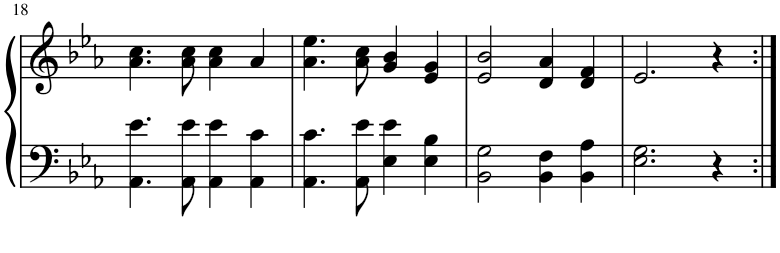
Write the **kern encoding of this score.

**kern	**kern
*part1	*part1
*staff2	*staff1
*I"Piano	*
*I'Pno.	*
!!LO:PB:g=z
*clefF4	*clefG2
*k[b-e-a-]	*k[b-e-a-]
*M4/4	*M4/4
=18	=18
4.AA-\ 4.e-\	4.a-\ 4.cc\
8AA-\ 8e-\	8a-\ 8cc\
4AA-\ 4e-\	4a-\ 4cc\
4AA-\ 4c\	4a-/
=19	=19
4.AA-\ 4.c\	4.a-\ 4.ee-\
8AA-\ 8e-\	8a-\ 8cc\
4E-\ 4e-\	4g/ 4b-/
4E-\ 4B-\	4e-/ 4g/
=20	=20
2BB-\ 2G\	2e-/ 2b-/
4BB-\ 4F\	4d/ 4a-/
4BB-\ 4A-\	4d/ 4f/
=21	=21
2.E-\ 2.G\	2.e-/
4r	4r
=:|!	=:|!
*-	*-
